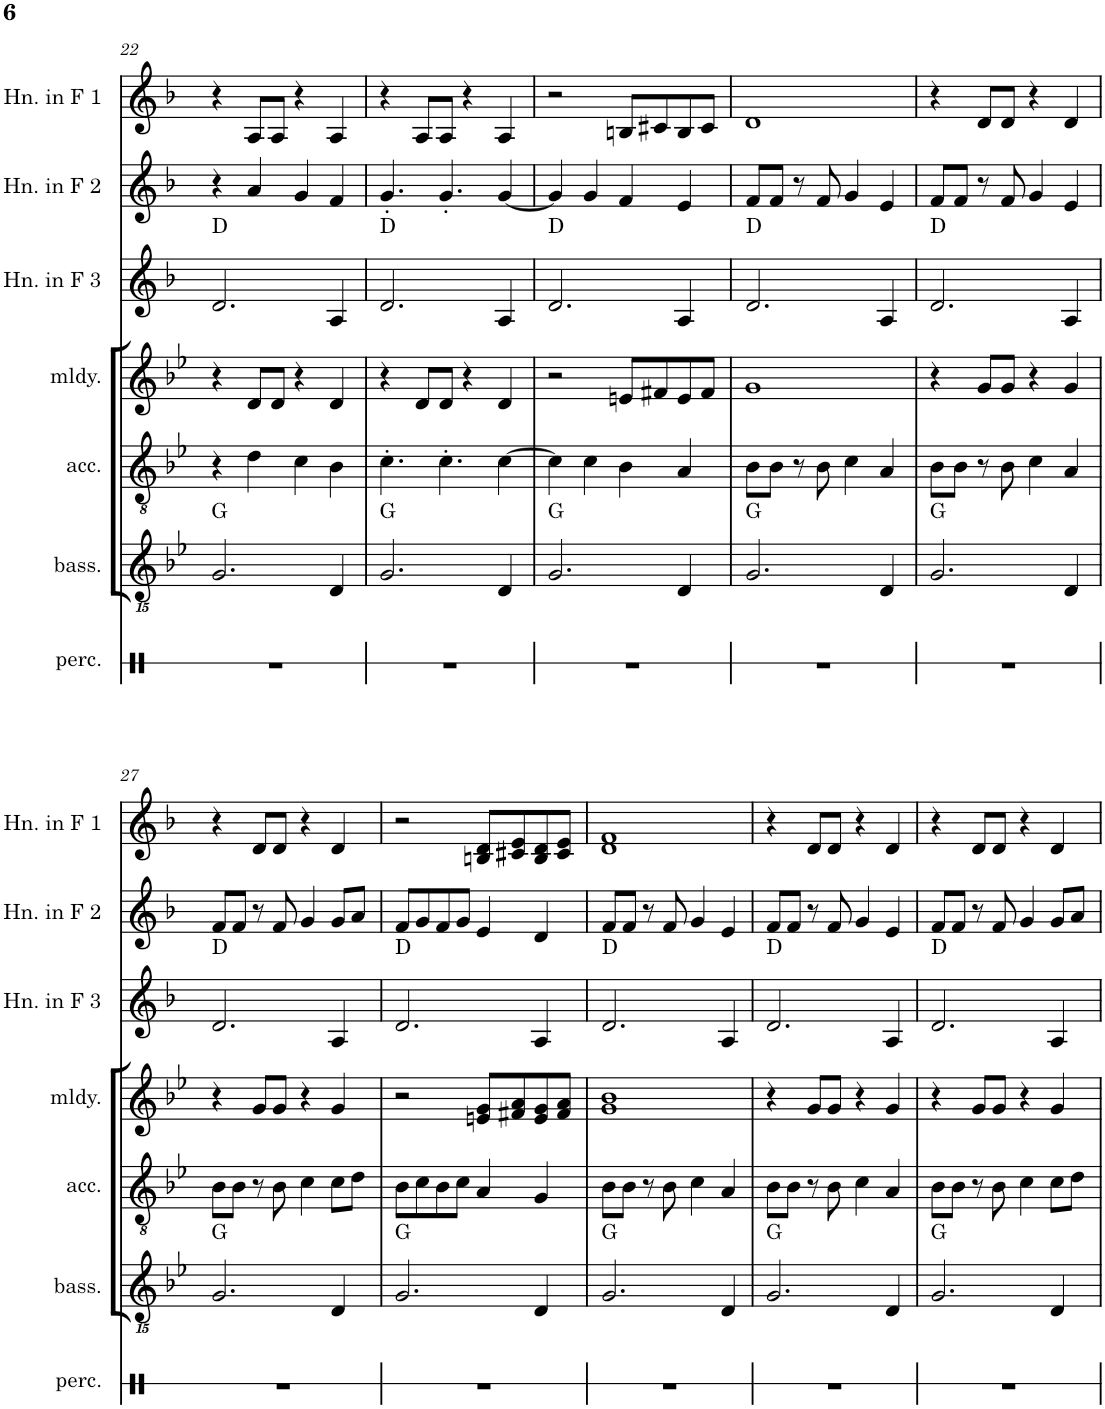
**kern	**kern	**harte	**kern	**kern	**kern	**harte	**kern	**kern
*part7	*part6	*part6	*part5	*part4	*part3	*part3	*part2	*part1
*staff7	*staff6	*	*staff5	*staff4	*staff3	*	*staff2	*staff1
*I"Percussion	*I"Bass (C)	*	*I"Accompaniment (C)	*I"Melody (C)	*I"Bass (F)	*	*I"Accompaniment (F)	*I"Melody (F)
*I'perc.	*I'bass.	*	*I'acc.	*I'mldy.	*	*	*	*
!!LO:PB:g=z
*clefX	*clefGvv2	*	*clefGv2	*clefG2	*clefG2	*	*clefG2	*clefG2
*	*	*	*	*Trd1c2	*Trd4c7	*	*Trd4c7	*Trd4c7
*k[]	*k[b-e-]	*	*k[b-e-]	*k[b-e-]	*k[b-]	*	*k[b-]	*k[b-]
*M4/4	*M4/4	*	*M4/4	*M4/4	*M4/4	*	*M4/4	*M4/4
=22	=22	=22	=22	=22	=22	=22	=22	=22
1r	2.GG/	G:maj	4r	4r	2.d/	D:maj	4r	4r
.	.	.	4d\	8d/L	.	.	4a/	8A/L
.	.	.	.	8d/J	.	.	.	8A/J
.	.	.	4c\	4r	.	.	4g/	4r
.	4DD/	.	4B-\	4d/	4A/	.	4f/	4A/
=23	=23	=23	=23	=23	=23	=23	=23	=23
1r	2.GG/	G:maj	4.c'\	4r	2.d/	D:maj	4.g'/	4r
.	.	.	.	8d/L	.	.	.	8A/L
.	.	.	4.c'\	8d/J	.	.	4.g'/	8A/J
.	.	.	.	4r	.	.	.	4r
.	4DD/	.	[4c\	4d/	4A/	.	[4g/	4A/
=24	=24	=24	=24	=24	=24	=24	=24	=24
1r	2.GG/	G:maj	4c\]	2r	2.d/	D:maj	4g/]	2r
.	.	.	4c\	.	.	.	4g/	.
.	.	.	4B-\	8en/L	.	.	4f/	8Bn/L
.	.	.	.	8f#X/	.	.	.	8c#X/
.	4DD/	.	4A/	8e/	4A/	.	4e/	8B/
.	.	.	.	8f#/J	.	.	.	8c#/J
=25	=25	=25	=25	=25	=25	=25	=25	=25
1r	2.GG/	G:maj	8B-\L	1g	2.d/	D:maj	8f/L	1d
.	.	.	8B-\J	.	.	.	8f/J	.
.	.	.	8r	.	.	.	8r	.
.	.	.	8B-\	.	.	.	8f/	.
.	.	.	4c\	.	.	.	4g/	.
.	4DD/	.	4A/	.	4A/	.	4e/	.
=26	=26	=26	=26	=26	=26	=26	=26	=26
1r	2.GG/	G:maj	8B-\L	4r	2.d/	D:maj	8f/L	4r
.	.	.	8B-\J	.	.	.	8f/J	.
.	.	.	8r	8g/L	.	.	8r	8d/L
.	.	.	8B-\	8g/J	.	.	8f/	8d/J
.	.	.	4c\	4r	.	.	4g/	4r
.	4DD/	.	4A/	4g/	4A/	.	4e/	4d/
!!LO:LB:g=z
=27	=27	=27	=27	=27	=27	=27	=27	=27
1r	2.GG/	G:maj	8B-\L	4r	2.d/	D:maj	8f/L	4r
.	.	.	8B-\J	.	.	.	8f/J	.
.	.	.	8r	8g/L	.	.	8r	8d/L
.	.	.	8B-\	8g/J	.	.	8f/	8d/J
.	.	.	4c\	4r	.	.	4g/	4r
.	4DD/	.	8c\L	4g/	4A/	.	8g/L	4d/
.	.	.	8d\J	.	.	.	8a/J	.
=28	=28	=28	=28	=28	=28	=28	=28	=28
1r	2.GG/	G:maj	8B-\L	2r	2.d/	D:maj	8f/L	2r
.	.	.	8c\	.	.	.	8g/	.
.	.	.	8B-\	.	.	.	8f/	.
.	.	.	8c\J	.	.	.	8g/J	.
.	.	.	4A/	8en/ 8g/L	.	.	4e/	8Bn/ 8d/L
.	.	.	.	8f#X/ 8a/	.	.	.	8c#X/ 8e/
.	4DD/	.	4G/	8e/ 8g/	4A/	.	4d/	8B/ 8d/
.	.	.	.	8f#/ 8a/J	.	.	.	8c#/ 8e/J
=29	=29	=29	=29	=29	=29	=29	=29	=29
1r	2.GG/	G:maj	8B-\L	1g 1b-	2.d/	D:maj	8f/L	1d 1f
.	.	.	8B-\J	.	.	.	8f/J	.
.	.	.	8r	.	.	.	8r	.
.	.	.	8B-\	.	.	.	8f/	.
.	.	.	4c\	.	.	.	4g/	.
.	4DD/	.	4A/	.	4A/	.	4e/	.
=30	=30	=30	=30	=30	=30	=30	=30	=30
1r	2.GG/	G:maj	8B-\L	4r	2.d/	D:maj	8f/L	4r
.	.	.	8B-\J	.	.	.	8f/J	.
.	.	.	8r	8g/L	.	.	8r	8d/L
.	.	.	8B-\	8g/J	.	.	8f/	8d/J
.	.	.	4c\	4r	.	.	4g/	4r
.	4DD/	.	4A/	4g/	4A/	.	4e/	4d/
=31	=31	=31	=31	=31	=31	=31	=31	=31
1r	2.GG/	G:maj	8B-\L	4r	2.d/	D:maj	8f/L	4r
.	.	.	8B-\J	.	.	.	8f/J	.
.	.	.	8r	8g/L	.	.	8r	8d/L
.	.	.	8B-\	8g/J	.	.	8f/	8d/J
.	.	.	4c\	4r	.	.	4g/	4r
.	4DD/	.	8c\L	4g/	4A/	.	8g/L	4d/
.	.	.	8d\J	.	.	.	8a/J	.
=	=	=	=	=	=	=	=	=
*-	*-	*-	*-	*-	*-	*-	*-	*-
